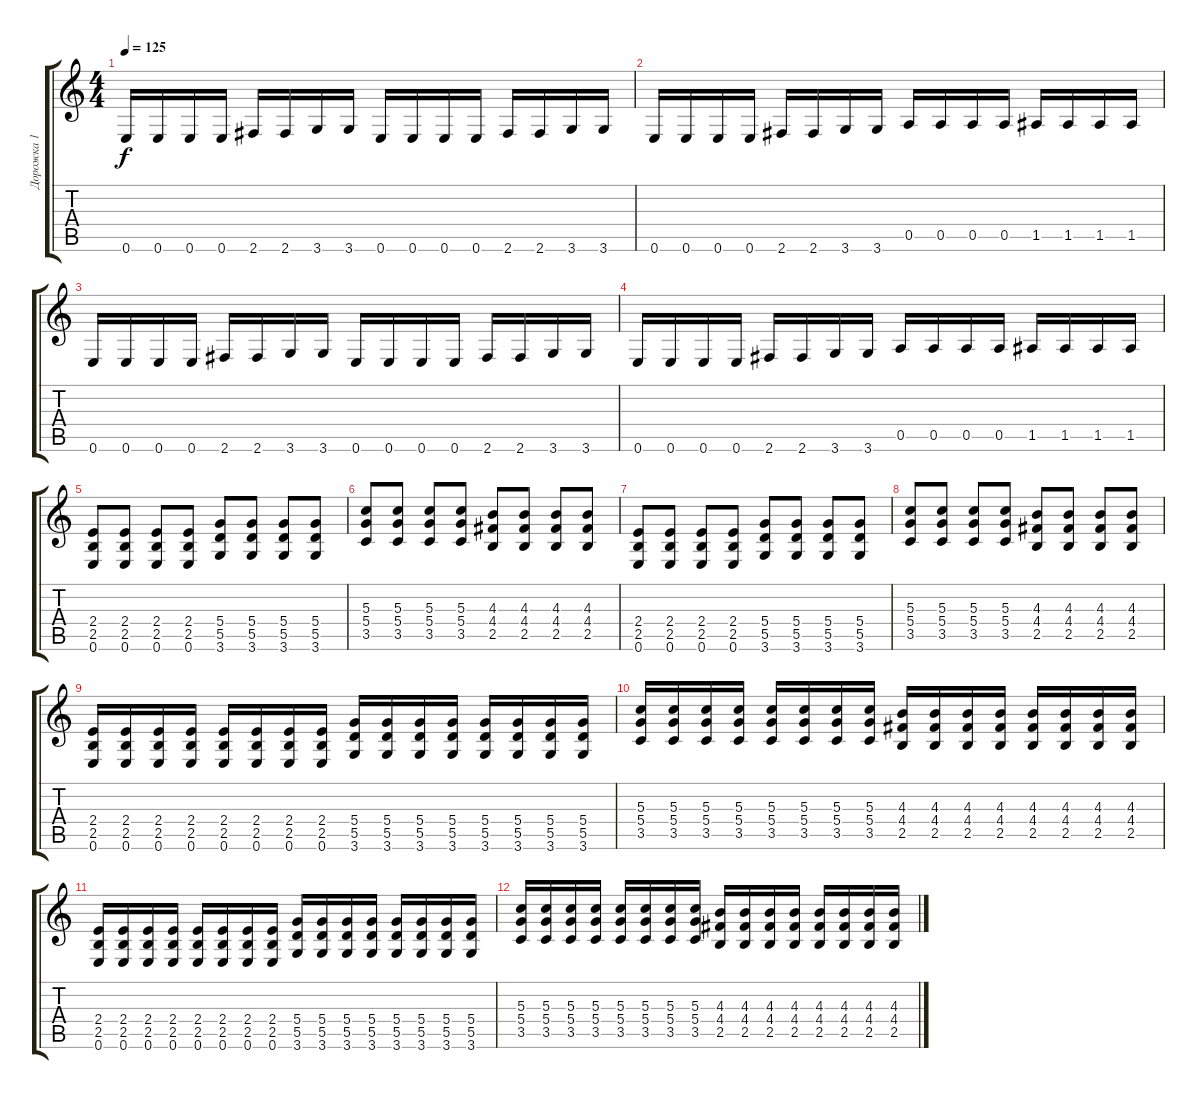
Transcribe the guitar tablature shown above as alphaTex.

\track ("Дорожка 1" "Дорожка 1") {instrument distortionguitar}
\staff {score tabs}
\tuning (E4 B3 G3 D3 A2 E2) {hide}
\ts (4 4)
\tempo 125
\clef g2
\ks c
0.6.16{dy f} 0.6.16 0.6.16 0.6.16 2.6.16 2.6.16 3.6.16 3.6.16 0.6.16 0.6.16 0.6.16 0.6.16 2.6.16 2.6.16 3.6.16 3.6.16 |
0.6.16 0.6.16 0.6.16 0.6.16 2.6.16 2.6.16 3.6.16 3.6.16 0.5.16 0.5.16 0.5.16 0.5.16 1.5.16 1.5.16 1.5.16 1.5.16 |
0.6.16 0.6.16 0.6.16 0.6.16 2.6.16 2.6.16 3.6.16 3.6.16 0.6.16 0.6.16 0.6.16 0.6.16 2.6.16 2.6.16 3.6.16 3.6.16 |
0.6.16 0.6.16 0.6.16 0.6.16 2.6.16 2.6.16 3.6.16 3.6.16 0.5.16 0.5.16 0.5.16 0.5.16 1.5.16 1.5.16 1.5.16 1.5.16 |
(2.4 2.5 0.6).8 (2.4 2.5 0.6).8 (2.4 2.5 0.6).8 (2.4 2.5 0.6).8 (5.4 5.5 3.6).8 (5.4 5.5 3.6).8 (5.4 5.5 3.6).8 (5.4 5.5 3.6).8 |
(5.3 5.4 3.5).8 (5.3 5.4 3.5).8 (5.3 5.4 3.5).8 (5.3 5.4 3.5).8 (4.3 4.4 2.5).8 (4.3 4.4 2.5).8 (4.3 4.4 2.5).8 (4.3 4.4 2.5).8 |
(2.4 2.5 0.6).8 (2.4 2.5 0.6).8 (2.4 2.5 0.6).8 (2.4 2.5 0.6).8 (5.4 5.5 3.6).8 (5.4 5.5 3.6).8 (5.4 5.5 3.6).8 (5.4 5.5 3.6).8 |
(5.3 5.4 3.5).8 (5.3 5.4 3.5).8 (5.3 5.4 3.5).8 (5.3 5.4 3.5).8 (4.3 4.4 2.5).8 (4.3 4.4 2.5).8 (4.3 4.4 2.5).8 (4.3 4.4 2.5).8 |
(2.4 2.5 0.6).16 (2.4 2.5 0.6).16 (2.4 2.5 0.6).16 (2.4 2.5 0.6).16 (2.4 2.5 0.6).16 (2.4 2.5 0.6).16 (2.4 2.5 0.6).16 (2.4 2.5 0.6).16 (5.4 5.5 3.6).16 (5.4 5.5 3.6).16 (5.4 5.5 3.6).16 (5.4 5.5 3.6).16 (5.4 5.5 3.6).16 (5.4 5.5 3.6).16 (5.4 5.5 3.6).16 (5.4 5.5 3.6).16 |
(5.3 5.4 3.5).16 (5.3 5.4 3.5).16 (5.3 5.4 3.5).16 (5.3 5.4 3.5).16 (5.3 5.4 3.5).16 (5.3 5.4 3.5).16 (5.3 5.4 3.5).16 (5.3 5.4 3.5).16 (4.3 4.4 2.5).16 (4.3 4.4 2.5).16 (4.3 4.4 2.5).16 (4.3 4.4 2.5).16 (4.3 4.4 2.5).16 (4.3 4.4 2.5).16 (4.3 4.4 2.5).16 (4.3 4.4 2.5).16 |
(2.4 2.5 0.6).16 (2.4 2.5 0.6).16 (2.4 2.5 0.6).16 (2.4 2.5 0.6).16 (2.4 2.5 0.6).16 (2.4 2.5 0.6).16 (2.4 2.5 0.6).16 (2.4 2.5 0.6).16 (5.4 5.5 3.6).16 (5.4 5.5 3.6).16 (5.4 5.5 3.6).16 (5.4 5.5 3.6).16 (5.4 5.5 3.6).16 (5.4 5.5 3.6).16 (5.4 5.5 3.6).16 (5.4 5.5 3.6).16 |
(5.3 5.4 3.5).16 (5.3 5.4 3.5).16 (5.3 5.4 3.5).16 (5.3 5.4 3.5).16 (5.3 5.4 3.5).16 (5.3 5.4 3.5).16 (5.3 5.4 3.5).16 (5.3 5.4 3.5).16 (4.3 4.4 2.5).16 (4.3 4.4 2.5).16 (4.3 4.4 2.5).16 (4.3 4.4 2.5).16 (4.3 4.4 2.5).16 (4.3 4.4 2.5).16 (4.3 4.4 2.5).16 (4.3 4.4 2.5).16
